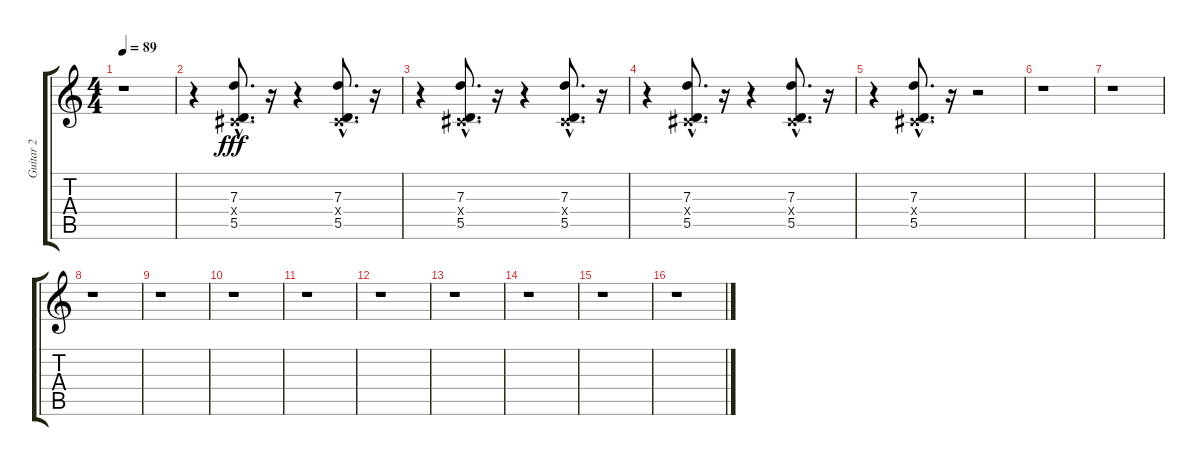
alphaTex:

\track ("Guitar 2" "Guitar 2") {instrument distortionguitar}
\staff {score tabs}
\tuning (E4 B3 G3 D3 A2 D2) {hide}
\ts (4 4)
\tempo 89
\clef g2
\ks c
r.1{dy fff instrument distortionguitar} |
r.4 (7.3{hac} -1.4{hac x} 5.5{hac}).8{d} r.16 r.4 (7.3{hac} -1.4{hac x} 5.5{hac}).8{d} r.16 |
r.4 (7.3{hac} -1.4{hac x} 5.5{hac}).8{d} r.16 r.4 (7.3{hac} -1.4{hac x} 5.5{hac}).8{d} r.16 |
r.4 (7.3{hac} -1.4{hac x} 5.5{hac}).8{d} r.16 r.4 (7.3{hac} -1.4{hac x} 5.5{hac}).8{d} r.16 |
r.4 (7.3{hac} -1.4{hac x} 5.5{hac}).8{d} r.16 r.2 |
r.1 |
r.1 |
r.1 |
r.1 |
r.1 |
r.1 |
r.1 |
r.1 |
r.1 |
r.1 |
r.1
